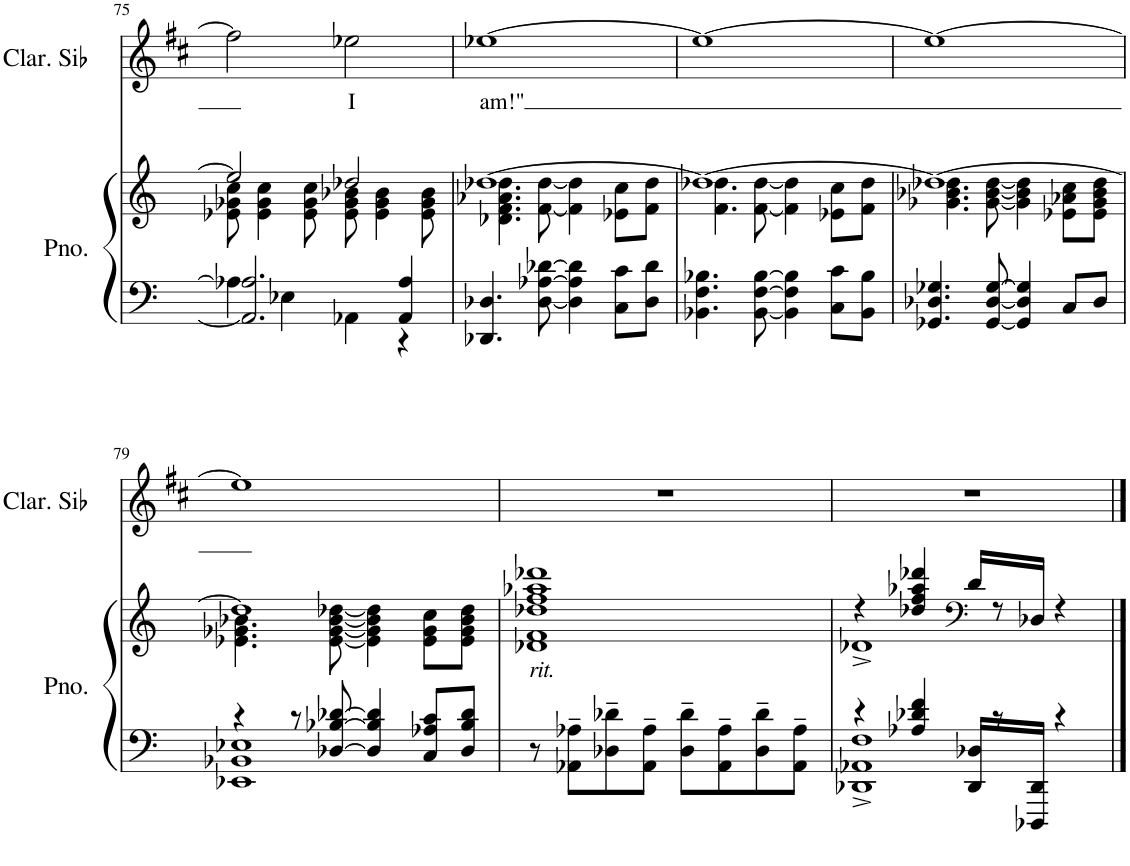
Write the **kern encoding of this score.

**kern	**kern	**kern	**text
*part2	*part2	*part1	*part1
*staff3	*staff2	*staff1	*staff1
*I"Piano	*	*I"Clarinette en Sib	*
*I'Pno.	*	*I'Clar. Sib	*
!!LO:PB:g=z
*clefF4	*clefG2	*clefG2	*
*	*	*Trd1c2	*
*k[]	*k[]	*k[f#c#]	*
*M4/4	*M4/4	*M4/4	*
=75	=75	=75	=75
*^	*^	*	*
2.AA-/] 2.A-/]	4A-X\	2ee-/]	8e-X\ 8g-X\ 8cc\	2ff\]	.
.	.	.	4e-\ 4g-\ 4cc\	.	.
.	4E-X\	.	.	.	.
.	.	.	8e-\ 8g-\ 8cc\	.	.
!	!	!	!	!	!LO:LY:b
.	4AA-X\	2dd-X/	8e-\ 8g-\ 8b-X\	2ee-X\	I
.	.	.	4e-\ 4g-\ 4b-\	.	.
4AA-/ 4A-/	4r	.	.	.	.
.	.	.	8e-\ 8g-\ 8b-\	.	.
*v	*v	*	*	*	*
=76	=76	=76	=76	=76
!	!	!	!	!LO:LY:b
4.DD-X/ 4.D-X/	[1dd-X	4.d-X\ 4.f\ 4.a-X\ 4.dd-\	[1ee-X	am!"
[8D-\ [8A-X\ [8d-X\	.	[8f\ [8dd-\	.	.
4D-\] 4A-\] 4d-\]	.	4f\] 4dd-\]	.	.
8C\ 8c\L	.	8e-X\ 8cc\L	.	.
8D-\ 8d-\J	.	8f\ 8dd-\J	.	.
=77	=77	=77	=77	=77
4.BB-X\ 4.F\ 4.B-X\	1dd-_	4.f\ 4.dd-X\	1ee-_	.
[8BB-\ [8F\ [8B-\	.	[8f\ [8dd-\	.	.
4BB-\] 4F\] 4B-\]	.	4f\] 4dd-\]	.	.
8C\ 8c\L	.	8e-X\ 8cc\L	.	.
8BB-\ 8B-\J	.	8f\ 8dd-\J	.	.
=78	=78	=78	=78	=78
4.GG-X/ 4.D-X/ 4.G-X/	1dd-_	4.g-X\ 4.b-X\ 4.dd-X\	1ee-_	.
[8GG-/ [8D-/ [8G-/	.	[8g-\ [8b-\ [8dd-\	.	.
4GG-/] 4D-/] 4G-/]	.	4g-\] 4b-\] 4dd-\]	.	.
8C/L	.	8e-X\ 8a-X\ 8cc\L	.	.
8D-/J	.	8e-\ 8g-\ 8b-\ 8dd-\J	.	.
!!LO:LB:g=z
=79	=79	=79	=79	=79
*^	*	*	*	*
4r	1EE-X 1BB-X 1E-X	1dd-]	4.e-X\ 4.g-X\ 4.b-X\	1ee-]	.
8r	.	.	.	.	.
[8D-X/ [8B-X/ [8d-X/	.	.	[8e-\ [8g-\ [8b-\ [8dd-X\	.	.
4D-/] 4B-/] 4d-/]	.	.	4e-\] 4g-\] 4b-\] 4dd-\]	.	.
8C/ 8A-X/ 8c/L	.	.	8e-\ 8g-\ 8cc\L	.	.
8D-/ 8B-/ 8d-/J	.	.	8e-\ 8g-\ 8b-\ 8dd-\J	.	.
*v	*v	*	*	*	*
=80	=80	=80	=80	=80
!	!LO:TX:b:i:t=rit.	!	!	!
8r	1dd-X 1ff 1aa-X 1ddd-X	1d-X 1f	1r	.
8AA-X\~ 8A-X\~L	.	.	.	.
8D-X\~ 8d-X\~	.	.	.	.
8AA-\~ 8A-\~J	.	.	.	.
8D-\~ 8d-\~L	.	.	.	.
8AA-\~ 8A-\~	.	.	.	.
8D-\~ 8d-\~	.	.	.	.
8AA-\~ 8A-\~J	.	.	.	.
=81	=81	=81	=81	=81
*^	*	*	*	*
4r	1DD-X^ 1AA-X^ 1F^	4r	1d-X^	1r	.
4A-X/ 4d-X/ 4f/	.	4dd-X/ 4ff/ 4aa-X/ 4ddd-X/	.	.	.
*	*	*clefF4	*	*	*
16DD-/ 16D-X/KL	.	16d-/KL	.	.	.
8r	.	8r	.	.	.
16DDD-X/ 16DD-/Jk	.	16D-X/Jk	.	.	.
4r	.	4r	.	.	.
*v	*v	*	*	*	*
*	*v	*v	*	*
==	==	==	==
*-	*-	*-	*-
